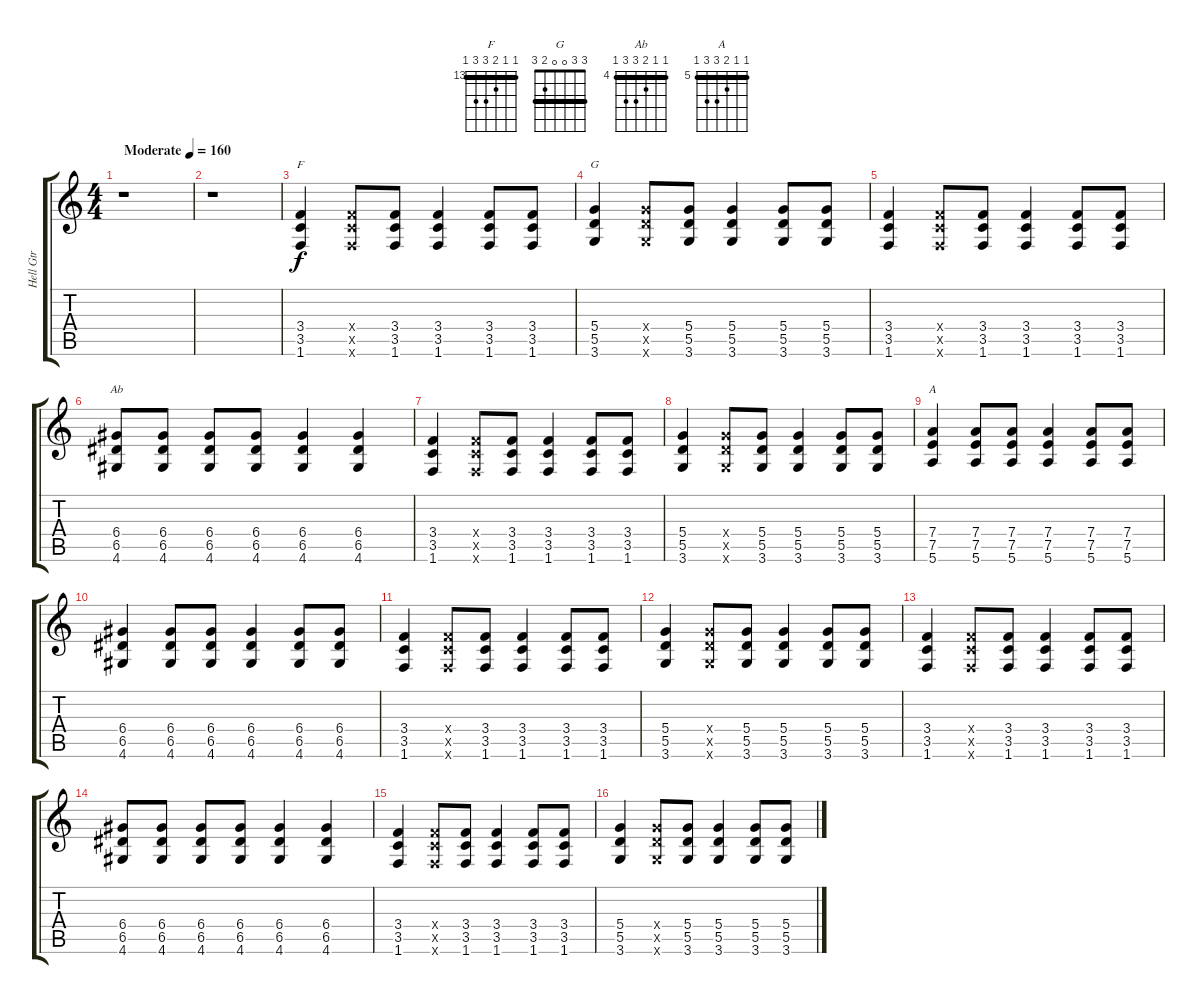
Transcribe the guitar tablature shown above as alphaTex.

\track ("Hell Gtr" "Hell Gtr") {instrument acousticguitarsteel}
\staff {score tabs}
\tuning (E4 B3 G3 D3 A2 E2) {hide}
\chord ("F" 13 13 14 15 15 13) {firstfret 13 barre 13}
\chord ("G" 3 3 0 0 2 3) {barre 3}
\chord ("Ab" 4 4 5 6 6 4) {firstfret 4 barre 4}
\chord ("A" 5 5 6 7 7 5) {firstfret 5 barre 5}
\ts (4 4)
\tempo (160 "Moderate")
\clef g2
\ks c
r.1{dy f instrument acousticguitarsteel} |
r.1 |
(3.4 3.5 1.6).4{ch "F"} (3.4{x} 3.5{x} 1.6{x}).8 (3.4 3.5 1.6).8 (3.4 3.5 1.6).4 (3.4 3.5 1.6).8 (3.4 3.5 1.6).8 |
(5.4 5.5 3.6).4{ch "G"} (5.4{x} 5.5{x} 3.6{x}).8 (5.4 5.5 3.6).8 (5.4 5.5 3.6).4 (5.4 5.5 3.6).8 (5.4 5.5 3.6).8 |
(3.4 3.5 1.6).4 (3.4{x} 3.5{x} 1.6{x}).8 (3.4 3.5 1.6).8 (3.4 3.5 1.6).4 (3.4 3.5 1.6).8 (3.4 3.5 1.6).8 |
(6.4 6.5 4.6).8{ch "Ab"} (6.4 6.5 4.6).8 (6.4 6.5 4.6).8 (6.4 6.5 4.6).8 (6.4 6.5 4.6).4 (6.4 6.5 4.6).4 |
(3.4 3.5 1.6).4 (3.4{x} 3.5{x} 1.6{x}).8 (3.4 3.5 1.6).8 (3.4 3.5 1.6).4 (3.4 3.5 1.6).8 (3.4 3.5 1.6).8 |
(5.4 5.5 3.6).4 (5.4{x} 5.5{x} 3.6{x}).8 (5.4 5.5 3.6).8 (5.4 5.5 3.6).4 (5.4 5.5 3.6).8 (5.4 5.5 3.6).8 |
(7.4 7.5 5.6).4{ch "A"} (7.4 7.5 5.6).8 (7.4 7.5 5.6).8 (7.4 7.5 5.6).4 (7.4 7.5 5.6).8 (7.4 7.5 5.6).8 |
(6.4 6.5 4.6).4 (6.4 6.5 4.6).8 (6.4 6.5 4.6).8 (6.4 6.5 4.6).4 (6.4 6.5 4.6).8 (6.4 6.5 4.6).8 |
(3.4 3.5 1.6).4 (3.4{x} 3.5{x} 1.6{x}).8 (3.4 3.5 1.6).8 (3.4 3.5 1.6).4 (3.4 3.5 1.6).8 (3.4 3.5 1.6).8 |
(5.4 5.5 3.6).4 (5.4{x} 5.5{x} 3.6{x}).8 (5.4 5.5 3.6).8 (5.4 5.5 3.6).4 (5.4 5.5 3.6).8 (5.4 5.5 3.6).8 |
(3.4 3.5 1.6).4 (3.4{x} 3.5{x} 1.6{x}).8 (3.4 3.5 1.6).8 (3.4 3.5 1.6).4 (3.4 3.5 1.6).8 (3.4 3.5 1.6).8 |
(6.4 6.5 4.6).8 (6.4 6.5 4.6).8 (6.4 6.5 4.6).8 (6.4 6.5 4.6).8 (6.4 6.5 4.6).4 (6.4 6.5 4.6).4 |
(3.4 3.5 1.6).4 (3.4{x} 3.5{x} 1.6{x}).8 (3.4 3.5 1.6).8 (3.4 3.5 1.6).4 (3.4 3.5 1.6).8 (3.4 3.5 1.6).8 |
(5.4 5.5 3.6).4 (5.4{x} 5.5{x} 3.6{x}).8 (5.4 5.5 3.6).8 (5.4 5.5 3.6).4 (5.4 5.5 3.6).8 (5.4 5.5 3.6).8
